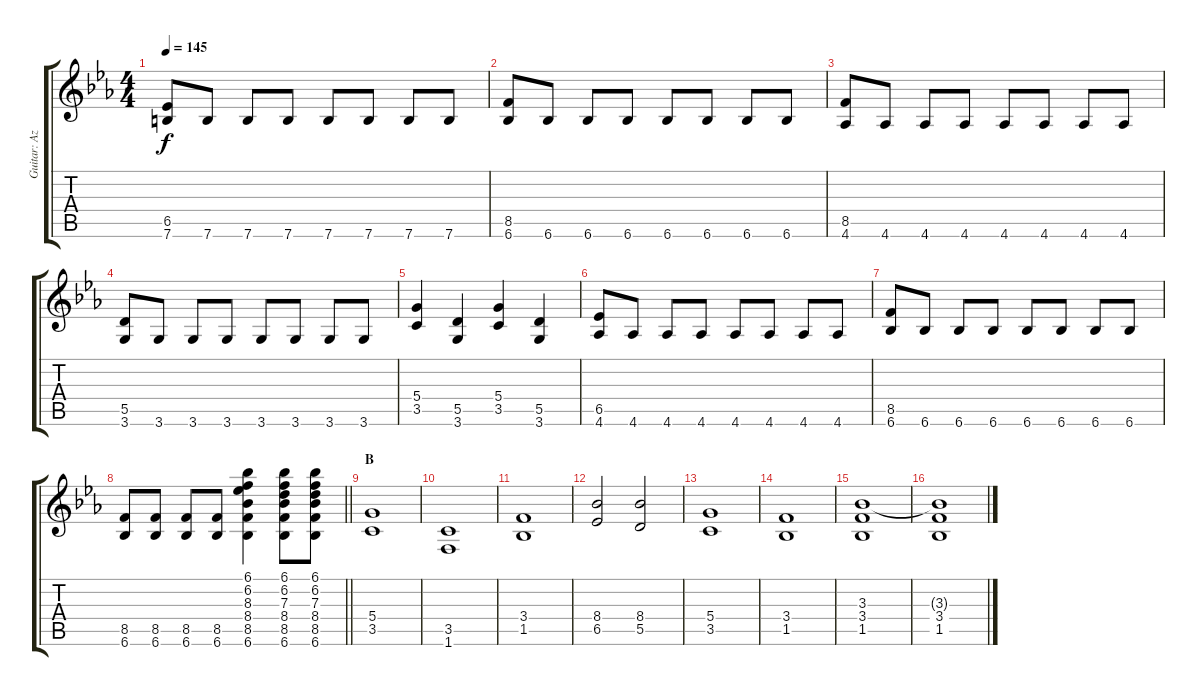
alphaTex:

\track ("Guitar: Azusa Nakano" "Guitar: Az") {instrument overdrivenguitar}
\staff {score tabs}
\tuning (E4 B3 G3 D3 A2 E2) {hide}
\ts (4 4)
\tempo 145
\clef g2
\ks eb
(6.5 7.6).8{dy f} 7.6.8 7.6.8 7.6.8 7.6.8 7.6.8 7.6.8 7.6.8 |
(8.5 6.6).8 6.6.8 6.6.8 6.6.8 6.6.8 6.6.8 6.6.8 6.6.8 |
(8.5 4.6).8 4.6.8 4.6.8 4.6.8 4.6.8 4.6.8 4.6.8 4.6.8 |
(5.5 3.6).8 3.6.8 3.6.8 3.6.8 3.6.8 3.6.8 3.6.8 3.6.8 |
(5.4 3.5).4 (5.5 3.6).4 (5.4 3.5).4 (5.5 3.6).4 |
(6.5 4.6).8 4.6.8 4.6.8 4.6.8 4.6.8 4.6.8 4.6.8 4.6.8 |
(8.5 6.6).8 6.6.8 6.6.8 6.6.8 6.6.8 6.6.8 6.6.8 6.6.8 |
\barLineRight lightlight
(8.5 6.6).8 (8.5 6.6).8 (8.5 6.6).8 (8.5 6.6).8 (6.1 6.2 8.3 8.4 8.5 6.6).4 (6.1 6.2 7.3 8.4 8.5 6.6).8 (6.1 6.2 7.3 8.4 8.5 6.6).8 |
\section ("" "B")
(5.4 3.5).1 |
(3.5 1.6).1 |
(3.4 1.5).1 |
(8.4 6.5).2 (8.4 5.5).2 |
(5.4 3.5).1 |
(3.4 1.5).1 |
(3.3 3.4 1.5).1 |
(3.3{t} 3.4 1.5).1
